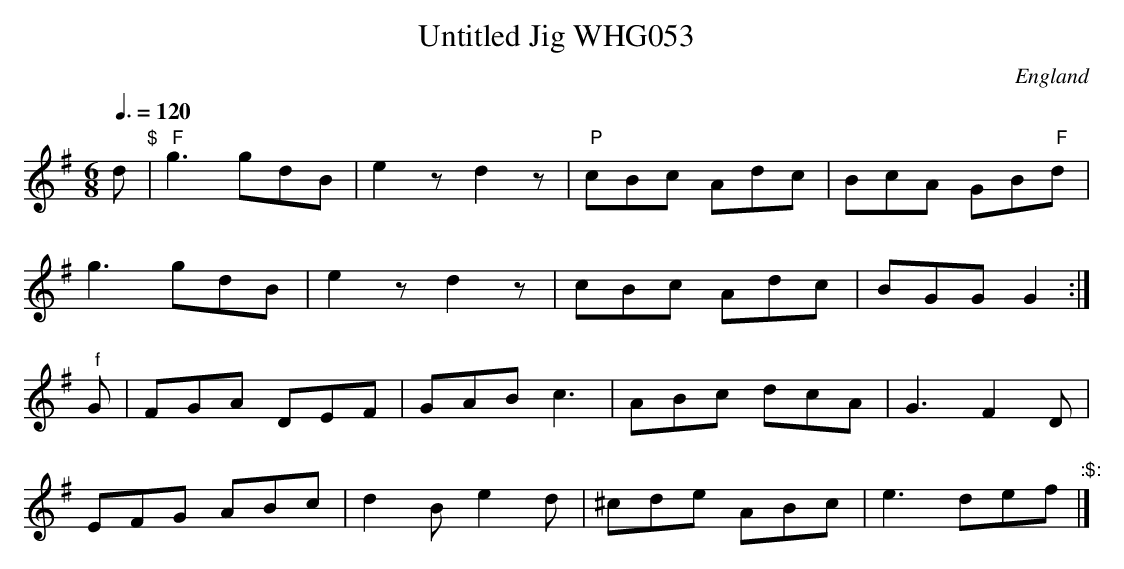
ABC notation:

X:1
T:Untitled Jig WHG053
O:England
M:6/8
L:1/8
Q:3/8=120
K:G major
d"$"|" F"g3 gdB|e2zd2z|" P"cBc Adc|BcA GB" F"d|
g3 gdB|e2zd2z|cBc Adc|BGG G2:|
" f"G|FGA DEF|GAB c3|ABc dcA|G3 F2D|
EFG ABc|d2B e2d|^cde ABc|e3 def":$:"|]
